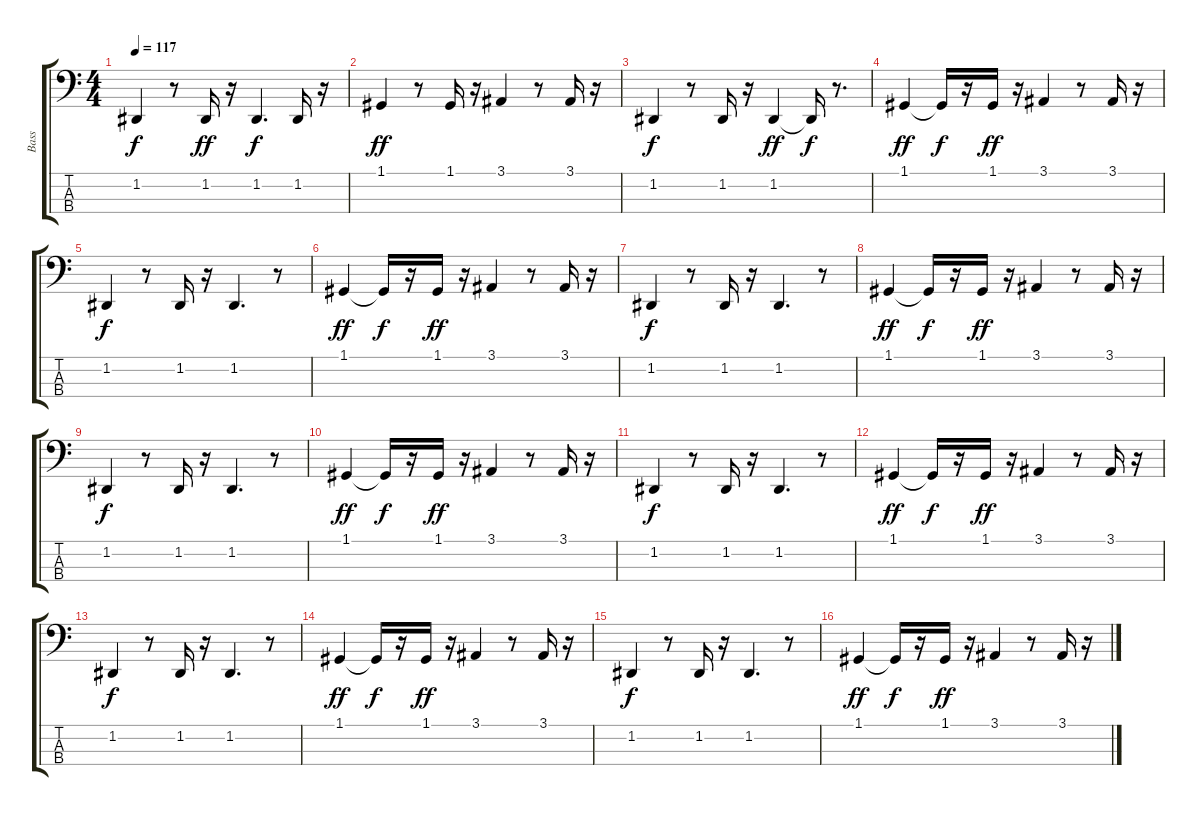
\track ("Bass" "Bass") {instrument pad4choir}
\staff {score tabs}
\tuning (G2 D2 A1 E1) {hide}
\ts (4 4)
\tempo 117
\clef f4
\ks c
1.2.4{dy f} r.8 1.2.16{dy ff} r.16 1.2.4{d dy f} 1.2.16 r.16 |
1.1.4{dy ff} r.8 1.1.16 r.16 3.1.4 r.8 3.1.16 r.16 |
1.2.4{dy f} r.8 1.2.16 r.16 1.2.4{dy ff} 1.2{t}.16{dy f} r.8{d} |
1.1.4{dy ff} 1.1{t}.16{dy f} r.16 1.1.16{dy ff} r.16 3.1.4 r.8 3.1.16 r.16 |
1.2.4{dy f} r.8 1.2.16 r.16 1.2.4{d} r.8 |
1.1.4{dy ff} 1.1{t}.16{dy f} r.16 1.1.16{dy ff} r.16 3.1.4 r.8 3.1.16 r.16 |
1.2.4{dy f} r.8 1.2.16 r.16 1.2.4{d} r.8 |
1.1.4{dy ff} 1.1{t}.16{dy f} r.16 1.1.16{dy ff} r.16 3.1.4 r.8 3.1.16 r.16 |
1.2.4{dy f} r.8 1.2.16 r.16 1.2.4{d} r.8 |
1.1.4{dy ff} 1.1{t}.16{dy f} r.16 1.1.16{dy ff} r.16 3.1.4 r.8 3.1.16 r.16 |
1.2.4{dy f} r.8 1.2.16 r.16 1.2.4{d} r.8 |
1.1.4{dy ff} 1.1{t}.16{dy f} r.16 1.1.16{dy ff} r.16 3.1.4 r.8 3.1.16 r.16 |
1.2.4{dy f} r.8 1.2.16 r.16 1.2.4{d} r.8 |
1.1.4{dy ff} 1.1{t}.16{dy f} r.16 1.1.16{dy ff} r.16 3.1.4 r.8 3.1.16 r.16 |
1.2.4{dy f} r.8 1.2.16 r.16 1.2.4{d} r.8 |
1.1.4{dy ff} 1.1{t}.16{dy f} r.16 1.1.16{dy ff} r.16 3.1.4 r.8 3.1.16 r.16
